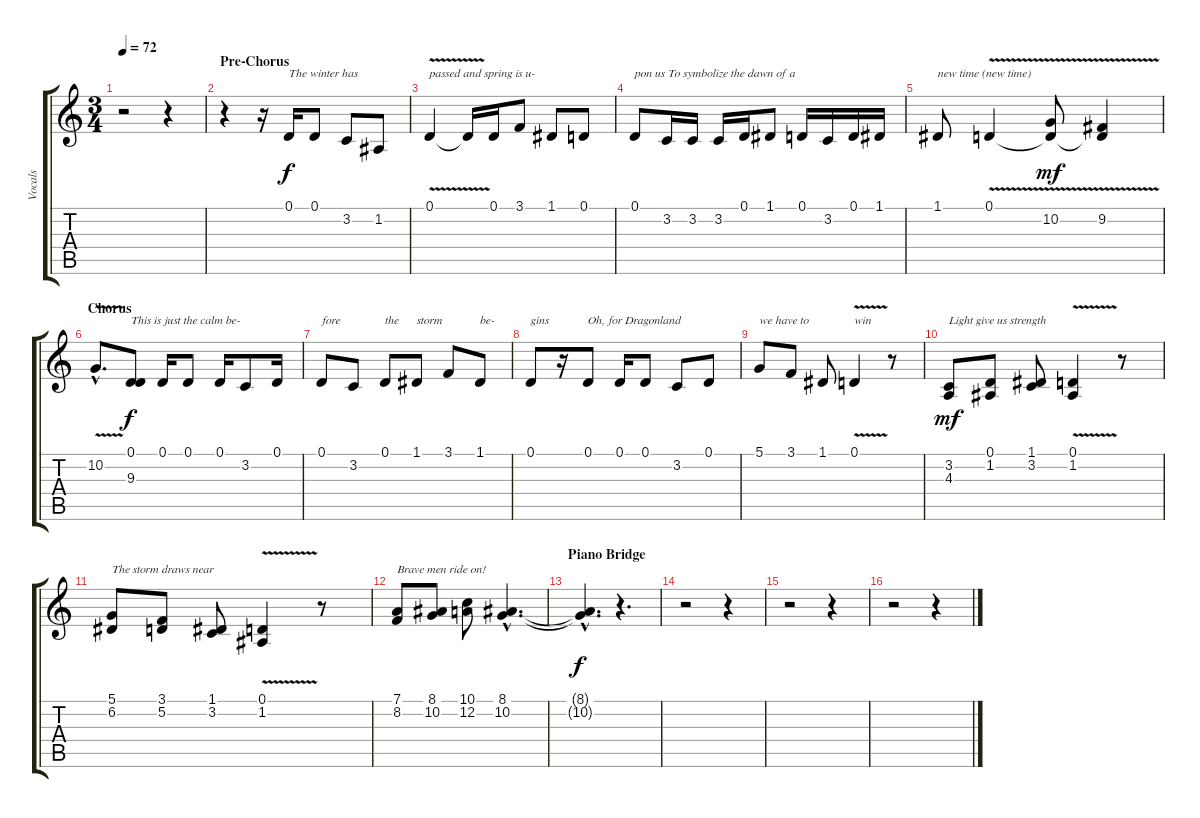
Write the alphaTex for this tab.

\track ("Vocals" "Vocals") {instrument lead2sawtooth}
\staff {score tabs}
\tuning (D4 A3 F3 C3 G2 D2) {hide}
\ts (3 4)
\tempo 72
\clef g2
\ks c
r.2{dy f} r.4 |
\section ("" "Pre-Chorus")
r.4 r.16 0.1.16{txt "The winter has"} 0.1.8 3.2.8 1.2.8 |
0.1{v}.4{txt "passed and spring is u-"} 0.1{t}.16 0.1.16 3.1.8 1.1.8 0.1.8 |
0.1.8{txt "pon us To symbolize the dawn of a"} 3.2.16 3.2.16 3.2.16 0.1.16 1.1.8 0.1.16 3.2.16 0.1.16 1.1.16 |
1.1.8{txt "new time (new time)"} 0.1{v}.4 (0.1{t} 10.2).8{dy mf} (0.1{v t} 9.2{v}).4 |
\section ("" "Chorus")
10.2{v hac}.8{d} (0.1 9.3).8{txt "This is just the calm be-" dy f} 0.1.16 0.1.8 0.1.16 3.2.8 0.1.16 |
0.1.8{txt "fore"} 3.2.8 0.1.8{txt "the"} 1.1.8{txt "storm"} 3.1.8 1.1.8{txt "be-"} |
0.1.8{txt "gins"} r.16 0.1.8{txt "Oh, for Dragonland"} 0.1.16 0.1.8 3.2.8 0.1.8 |
5.1.8{txt "we have to"} 3.1.8 1.1.8 0.1{v}.4{txt "win"} r.8 |
(3.2 4.3).8{txt "Light give us strength" dy mf} (0.1 1.2).8 (1.1 3.2).8 (0.1{v} 1.2{v}).4 r.8 |
(5.1 6.2).8{txt "The storm draws near"} (3.1 5.2).8 (1.1 3.2).8 (0.1{v} 1.2{v}).4 r.8 |
(7.1 8.2).8{txt "Brave men ride on!"} (8.1 10.2).8 (10.1 12.2).8 (8.1{hac} 10.2{hac}).4{d} |
\section ("" "Piano Bridge")
(8.1{hac t} 10.2{hac t}).4{d dy f} r.4{d} |
r.2 r.4 |
r.2 r.4 |
r.2 r.4
